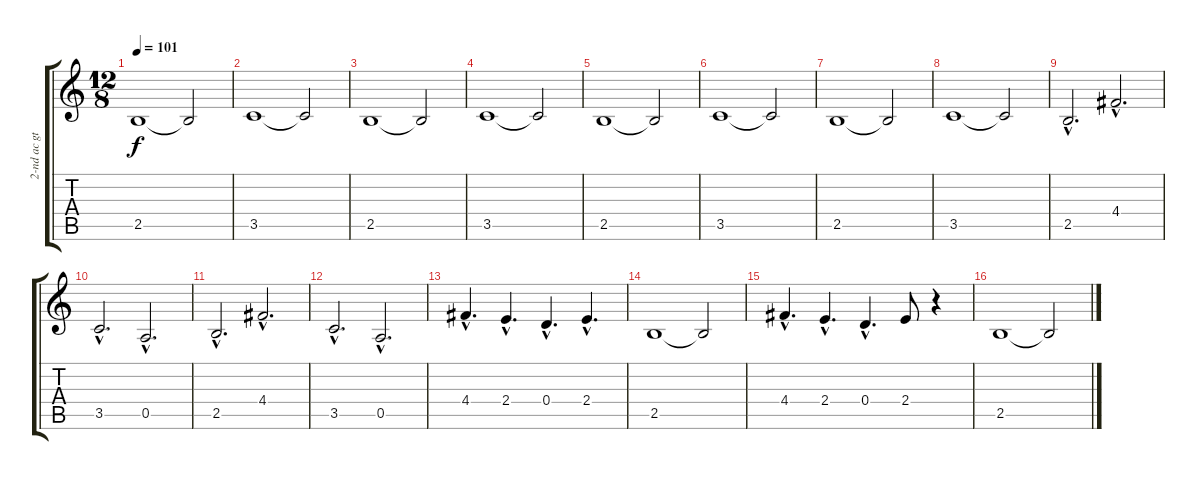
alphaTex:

\track ("2-nd ac gtr" "2-nd ac gt") {instrument electricguitarclean}
\staff {score tabs}
\tuning (E4 B3 G3 D3 A2 E2) {hide}
\ts (12 8)
\tempo 101
\clef g2
\ks c
2.5.1{dy f instrument electricguitarclean} 2.5{t}.2 |
3.5.1 3.5{t}.2 |
2.5.1 2.5{t}.2 |
3.5.1 3.5{t}.2 |
2.5.1 2.5{t}.2 |
3.5.1 3.5{t}.2 |
2.5.1 2.5{t}.2 |
3.5.1 3.5{t}.2 |
2.5{hac}.2{d} 4.4{hac}.2{d} |
3.5{hac}.2{d} 0.5{hac}.2{d} |
2.5{hac}.2{d} 4.4{hac}.2{d} |
3.5{hac}.2{d} 0.5{hac}.2{d} |
4.4{hac}.4{d} 2.4{hac}.4{d} 0.4{hac}.4{d} 2.4{hac}.4{d} |
2.5.1 2.5{t}.2 |
4.4{hac}.4{d} 2.4{hac}.4{d} 0.4{hac}.4{d} 2.4.8 r.4 |
2.5.1 2.5{t}.2
